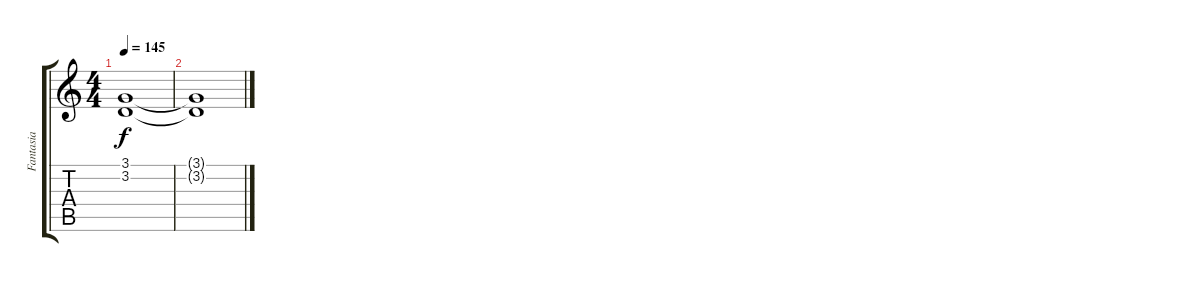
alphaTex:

\track ("Fantasia" "Fantasia") {instrument fx5brightness}
\staff {score tabs}
\tuning (E4 B3 G3 D3 A2 E2) {hide}
\ts (4 4)
\tempo 145
\clef g2
\ks c
(3.1{t} 3.2{t}).1{dy f} |
(3.1{t} 3.2{t}).1
